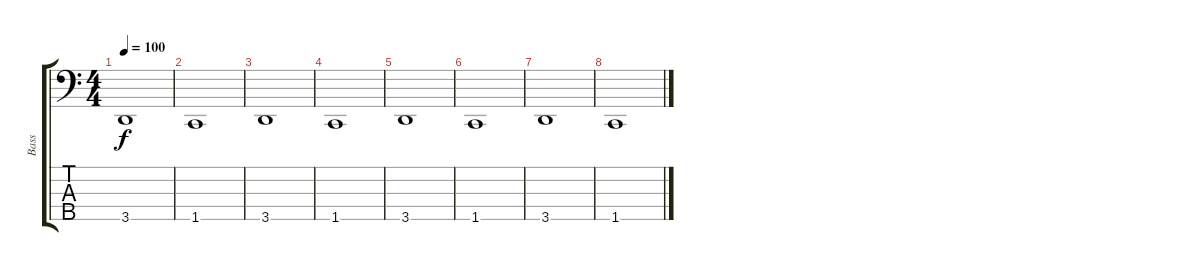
\track ("Bass" "Bass") {instrument electricbassfinger}
\staff {score tabs}
\tuning (G2 D2 A1 E1 B0) {hide}
\ts (4 4)
\tempo 100
\clef f4
\ks c
3.5.1{dy f volume 12} |
1.5.1 |
3.5.1 |
1.5.1 |
3.5.1 |
1.5.1 |
3.5.1 |
1.5.1
